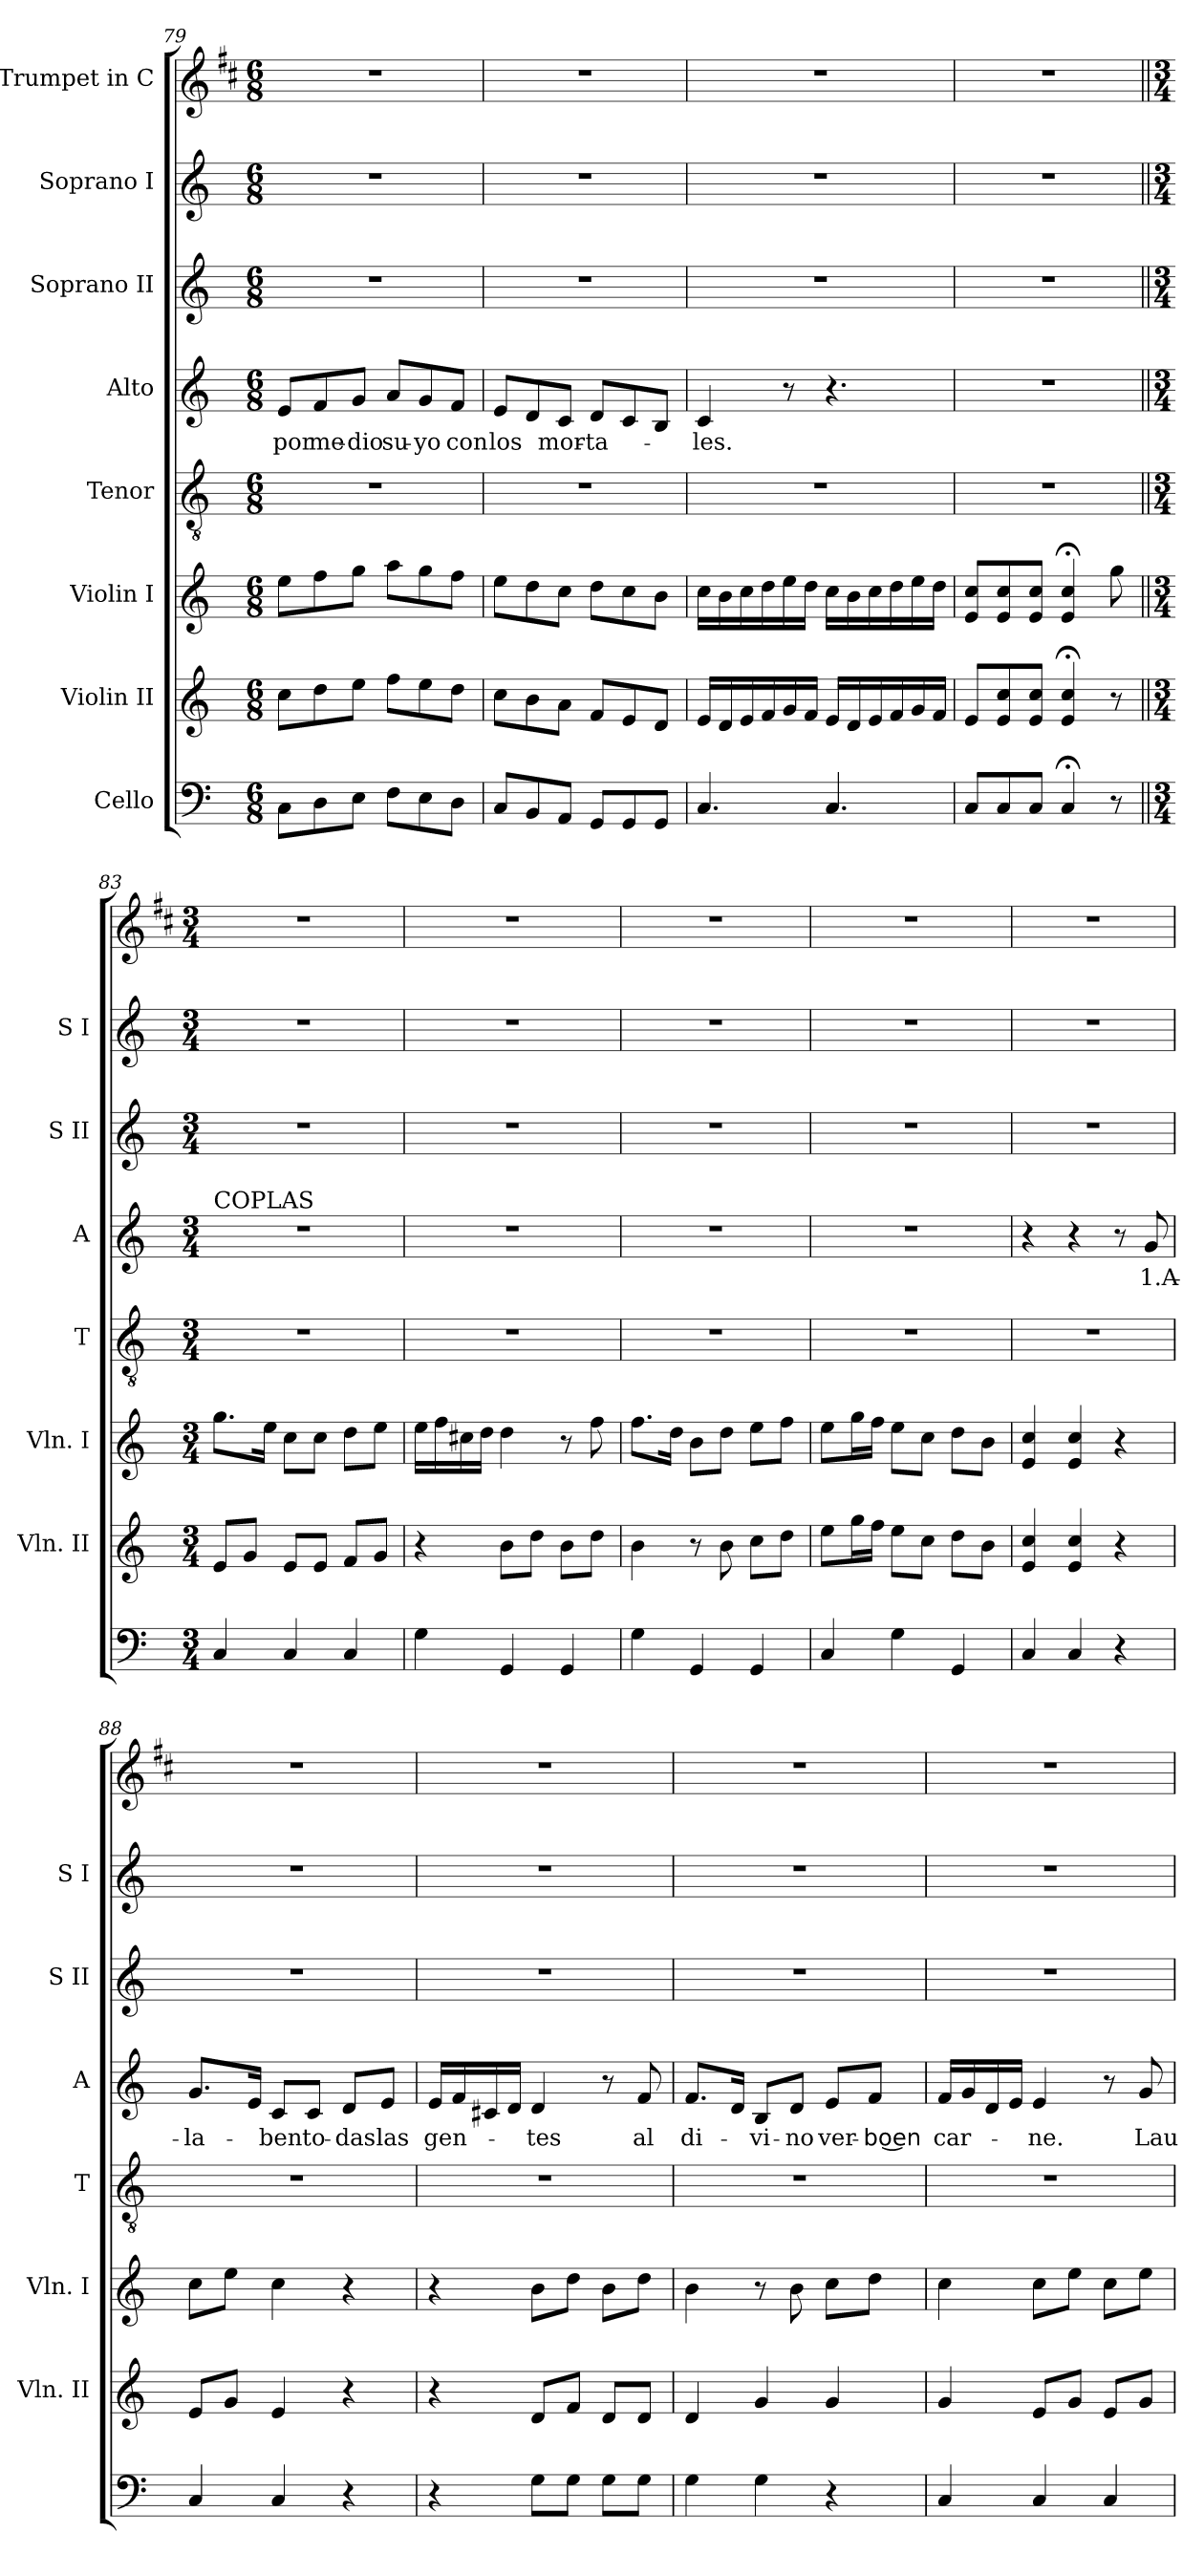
**kern	**kern	**kern	**kern	**kern	**text	**kern	**kern	**kern
*part8	*part7	*part6	*part5	*part4	*part4	*part3	*part2	*part1
*staff8	*staff7	*staff6	*staff5	*staff4	*staff4	*staff3	*staff2	*staff1
*I"Cello	*I"Violin II	*I"Violin I	*I"Tenor	*I"Alto	*	*I"Soprano II	*I"Soprano I	*I"Trumpet in C
*	*I'Vln. II	*I'Vln. I	*I'T	*I'A	*	*I'S II	*I'S I	*
*clefF4	*clefG2	*clefG2	*clefGv2	*clefG2	*	*clefG2	*clefG2	*clefG2
*	*	*	*	*	*	*	*	*ITrd1c2
*k[]	*k[]	*k[]	*k[]	*k[]	*	*k[]	*k[]	*k[]
*C:	*C:	*C:	*C:	*C:	*	*C:	*C:	*C:
*M6/8	*M6/8	*M6/8	*M6/8	*M6/8	*	*M6/8	*M6/8	*M6/8
=79	=79	=79	=79	=79	=79	=79	=79	=79
!	!	!	!	!	!LO:LY:b	!	!	!
8C\L	8cc\L	8ee\L	2.r	8e/L	por	2.r	2.r	2.r
!	!	!	!	!	!LO:LY:b	!	!	!
8D\	8dd\	8ff\	.	8f/	me-	.	.	.
!	!	!	!	!	!LO:LY:b	!	!	!
8E\J	8ee\J	8gg\J	.	8g/J	-dio	.	.	.
!	!	!	!	!	!LO:LY:b	!	!	!
8F\L	8ff\L	8aa\L	.	8a/L	su-	.	.	.
!	!	!	!	!	!LO:LY:b	!	!	!
8E\	8ee\	8gg\	.	8g/	-yo	.	.	.
!	!	!	!	!	!LO:LY:b	!	!	!
8D\J	8dd\J	8ff\J	.	8f/J	con	.	.	.
!!LO:LB:g=z
=80	=80	=80	=80	=80	=80	=80	=80	=80
!	!	!	!	!	!LO:LY:b	!	!	!
8C/L	8cc\L	8ee\L	2.r	8e/L	los	2.r	2.r	2.r
8BB/	8b\	8dd\	.	8d/	.	.	.	.
!	!	!	!	!	!LO:LY:b	!	!	!
8AA/J	8a\J	8cc\J	.	8c/J	mor-	.	.	.
!	!	!	!	!	!LO:LY:b	!	!	!
8GG/L	8f/L	8dd\L	.	8d/L	-ta-	.	.	.
8GG/	8e/	8cc\	.	8c/	.	.	.	.
8GG/J	8d/J	8b\J	.	8B/J	.	.	.	.
=81	=81	=81	=81	=81	=81	=81	=81	=81
!	!	!	!	!	!LO:LY:b	!	!	!
4.C/	16e/LL	16cc\LL	2.r	4c/	-les.	2.r	2.r	2.r
.	16d/	16b\	.	.	.	.	.	.
.	16e/	16cc\	.	.	.	.	.	.
.	16f/	16dd\	.	.	.	.	.	.
.	16g/	16ee\	.	8r	.	.	.	.
.	16f/JJ	16dd\JJ	.	.	.	.	.	.
4.C/	16e/LL	16cc\LL	.	4.r	.	.	.	.
.	16d/	16b\	.	.	.	.	.	.
.	16e/	16cc\	.	.	.	.	.	.
.	16f/	16dd\	.	.	.	.	.	.
.	16g/	16ee\	.	.	.	.	.	.
.	16f/JJ	16dd\JJ	.	.	.	.	.	.
=82	=82	=82	=82	=82	=82	=82	=82	=82
8C/L	8e/L	8e/ 8cc/L	2.r	2.r	.	2.r	2.r	2.r
8C/	8e/ 8cc/	8e/ 8cc/	.	.	.	.	.	.
8C/J	8e/ 8cc/J	8e/ 8cc/J	.	.	.	.	.	.
4C;</	4e/;< 4cc/;<	4e/;< 4cc/;<	.	.	.	.	.	.
8r	8r	8gg\	.	.	.	.	.	.
=83||	=83||	=83||	=83||	=83||	=83||	=83||	=83||	=83||
*M3/4	*M3/4	*M3/4	*M3/4	*M3/4	*	*M3/4	*M3/4	*M3/4
!	!	!	!	!LO:TX:a:t=COPLAS	!	!	!	!
4C/	8e/L	8.gg\L	2.r	2.r	.	2.r	2.r	2.r
.	8g/J	.	.	.	.	.	.	.
.	.	16ee\Jk	.	.	.	.	.	.
4C/	8e/L	8cc\L	.	.	.	.	.	.
.	8e/J	8cc\J	.	.	.	.	.	.
4C/	8f/L	8dd\L	.	.	.	.	.	.
.	8g/J	8ee\J	.	.	.	.	.	.
=84	=84	=84	=84	=84	=84	=84	=84	=84
4G\	4r	16ee\LL	2.r	2.r	.	2.r	2.r	2.r
.	.	16ff\	.	.	.	.	.	.
.	.	16cc#X\	.	.	.	.	.	.
.	.	16dd\JJ	.	.	.	.	.	.
4GG/	8b\L	4dd\	.	.	.	.	.	.
.	8dd\J	.	.	.	.	.	.	.
4GG/	8b\L	8r	.	.	.	.	.	.
.	8dd\J	8ff\	.	.	.	.	.	.
=85	=85	=85	=85	=85	=85	=85	=85	=85
4G\	4b\	8.ff\L	2.r	2.r	.	2.r	2.r	2.r
.	.	16dd\Jk	.	.	.	.	.	.
4GG/	8r	8b\L	.	.	.	.	.	.
.	8b\	8dd\J	.	.	.	.	.	.
4GG/	8cc\L	8ee\L	.	.	.	.	.	.
.	8dd\J	8ff\J	.	.	.	.	.	.
!!LO:LB:g=z
=86	=86	=86	=86	=86	=86	=86	=86	=86
4C/	8ee\L	8ee\L	2.r	2.r	.	2.r	2.r	2.r
.	16gg\L	16gg\L	.	.	.	.	.	.
.	16ff\JJ	16ff\JJ	.	.	.	.	.	.
4G\	8ee\L	8ee\L	.	.	.	.	.	.
.	8cc\J	8cc\J	.	.	.	.	.	.
4GG/	8dd\L	8dd\L	.	.	.	.	.	.
.	8b\J	8b\J	.	.	.	.	.	.
=87	=87	=87	=87	=87	=87	=87	=87	=87
4C/	4e/ 4cc/	4e/ 4cc/	2.r	4r	.	2.r	2.r	2.r
4C/	4e/ 4cc/	4e/ 4cc/	.	4r	.	.	.	.
4r	4r	4r	.	8r	.	.	.	.
!	!	!	!	!	!LO:LY:b	!	!	!
.	.	.	.	8g/	1.A-	.	.	.
=88	=88	=88	=88	=88	=88	=88	=88	=88
!	!	!	!	!	!LO:LY:b	!	!	!
4C/	8e/L	8cc\L	2.r	8.g/L	-la-	2.r	2.r	2.r
.	8g/J	8ee\J	.	.	.	.	.	.
.	.	.	.	16e/Jk	.	.	.	.
!	!	!	!	!	!LO:LY:b	!	!	!
4C/	4e/	4cc\	.	8c/L	-ben	.	.	.
!	!	!	!	!	!LO:LY:b	!	!	!
.	.	.	.	8c/J	to-	.	.	.
!	!	!	!	!	!LO:LY:b	!	!	!
4r	4r	4r	.	8d/L	-das	.	.	.
!	!	!	!	!	!LO:LY:b	!	!	!
.	.	.	.	8e/J	las	.	.	.
=89	=89	=89	=89	=89	=89	=89	=89	=89
!	!	!	!	!	!LO:LY:b	!	!	!
4r	4r	4r	2.r	16e/LL	gen-	2.r	2.r	2.r
.	.	.	.	16f/	.	.	.	.
.	.	.	.	16c#X/	.	.	.	.
.	.	.	.	16d/JJ	.	.	.	.
!	!	!	!	!	!LO:LY:b	!	!	!
8G\L	8d/L	8b\L	.	4d/	-tes	.	.	.
8G\J	8f/J	8dd\J	.	.	.	.	.	.
8G\L	8d/L	8b\L	.	8r	.	.	.	.
!	!	!	!	!	!LO:LY:b	!	!	!
8G\J	8d/J	8dd\J	.	8f/	al	.	.	.
=90	=90	=90	=90	=90	=90	=90	=90	=90
!	!	!	!	!	!LO:LY:b	!	!	!
4G\	4d/	4b\	2.r	8.f/L	di-	2.r	2.r	2.r
.	.	.	.	16d/Jk	.	.	.	.
!	!	!	!	!	!LO:LY:b	!	!	!
4G\	4g/	8r	.	8B/L	-vi-	.	.	.
!	!	!	!	!	!LO:LY:b	!	!	!
.	.	8b\	.	8d/J	-no	.	.	.
!	!	!	!	!	!LO:LY:b	!	!	!
4r	4g/	8cc\L	.	8e/L	ver-	.	.	.
!	!	!	!	!	!LO:LY:b	!	!	!
.	.	8dd\J	.	8f/J	-bo͜en	.	.	.
=91	=91	=91	=91	=91	=91	=91	=91	=91
!	!	!	!	!	!LO:LY:b	!	!	!
4C/	4g/	4cc\	2.r	16f/LL	car-	2.r	2.r	2.r
.	.	.	.	16g/	.	.	.	.
.	.	.	.	16d/	.	.	.	.
.	.	.	.	16e/JJ	.	.	.	.
!	!	!	!	!	!LO:LY:b	!	!	!
4C/	8e/L	8cc\L	.	4e/	-ne.	.	.	.
.	8g/J	8ee\J	.	.	.	.	.	.
4C/	8e/L	8cc\L	.	8r	.	.	.	.
!	!	!	!	!	!LO:LY:b	!	!	!
.	8g/J	8ee\J	.	8g/	Lau-	.	.	.
=	=	=	=	=	=	=	=	=
*-	*-	*-	*-	*-	*-	*-	*-	*-
